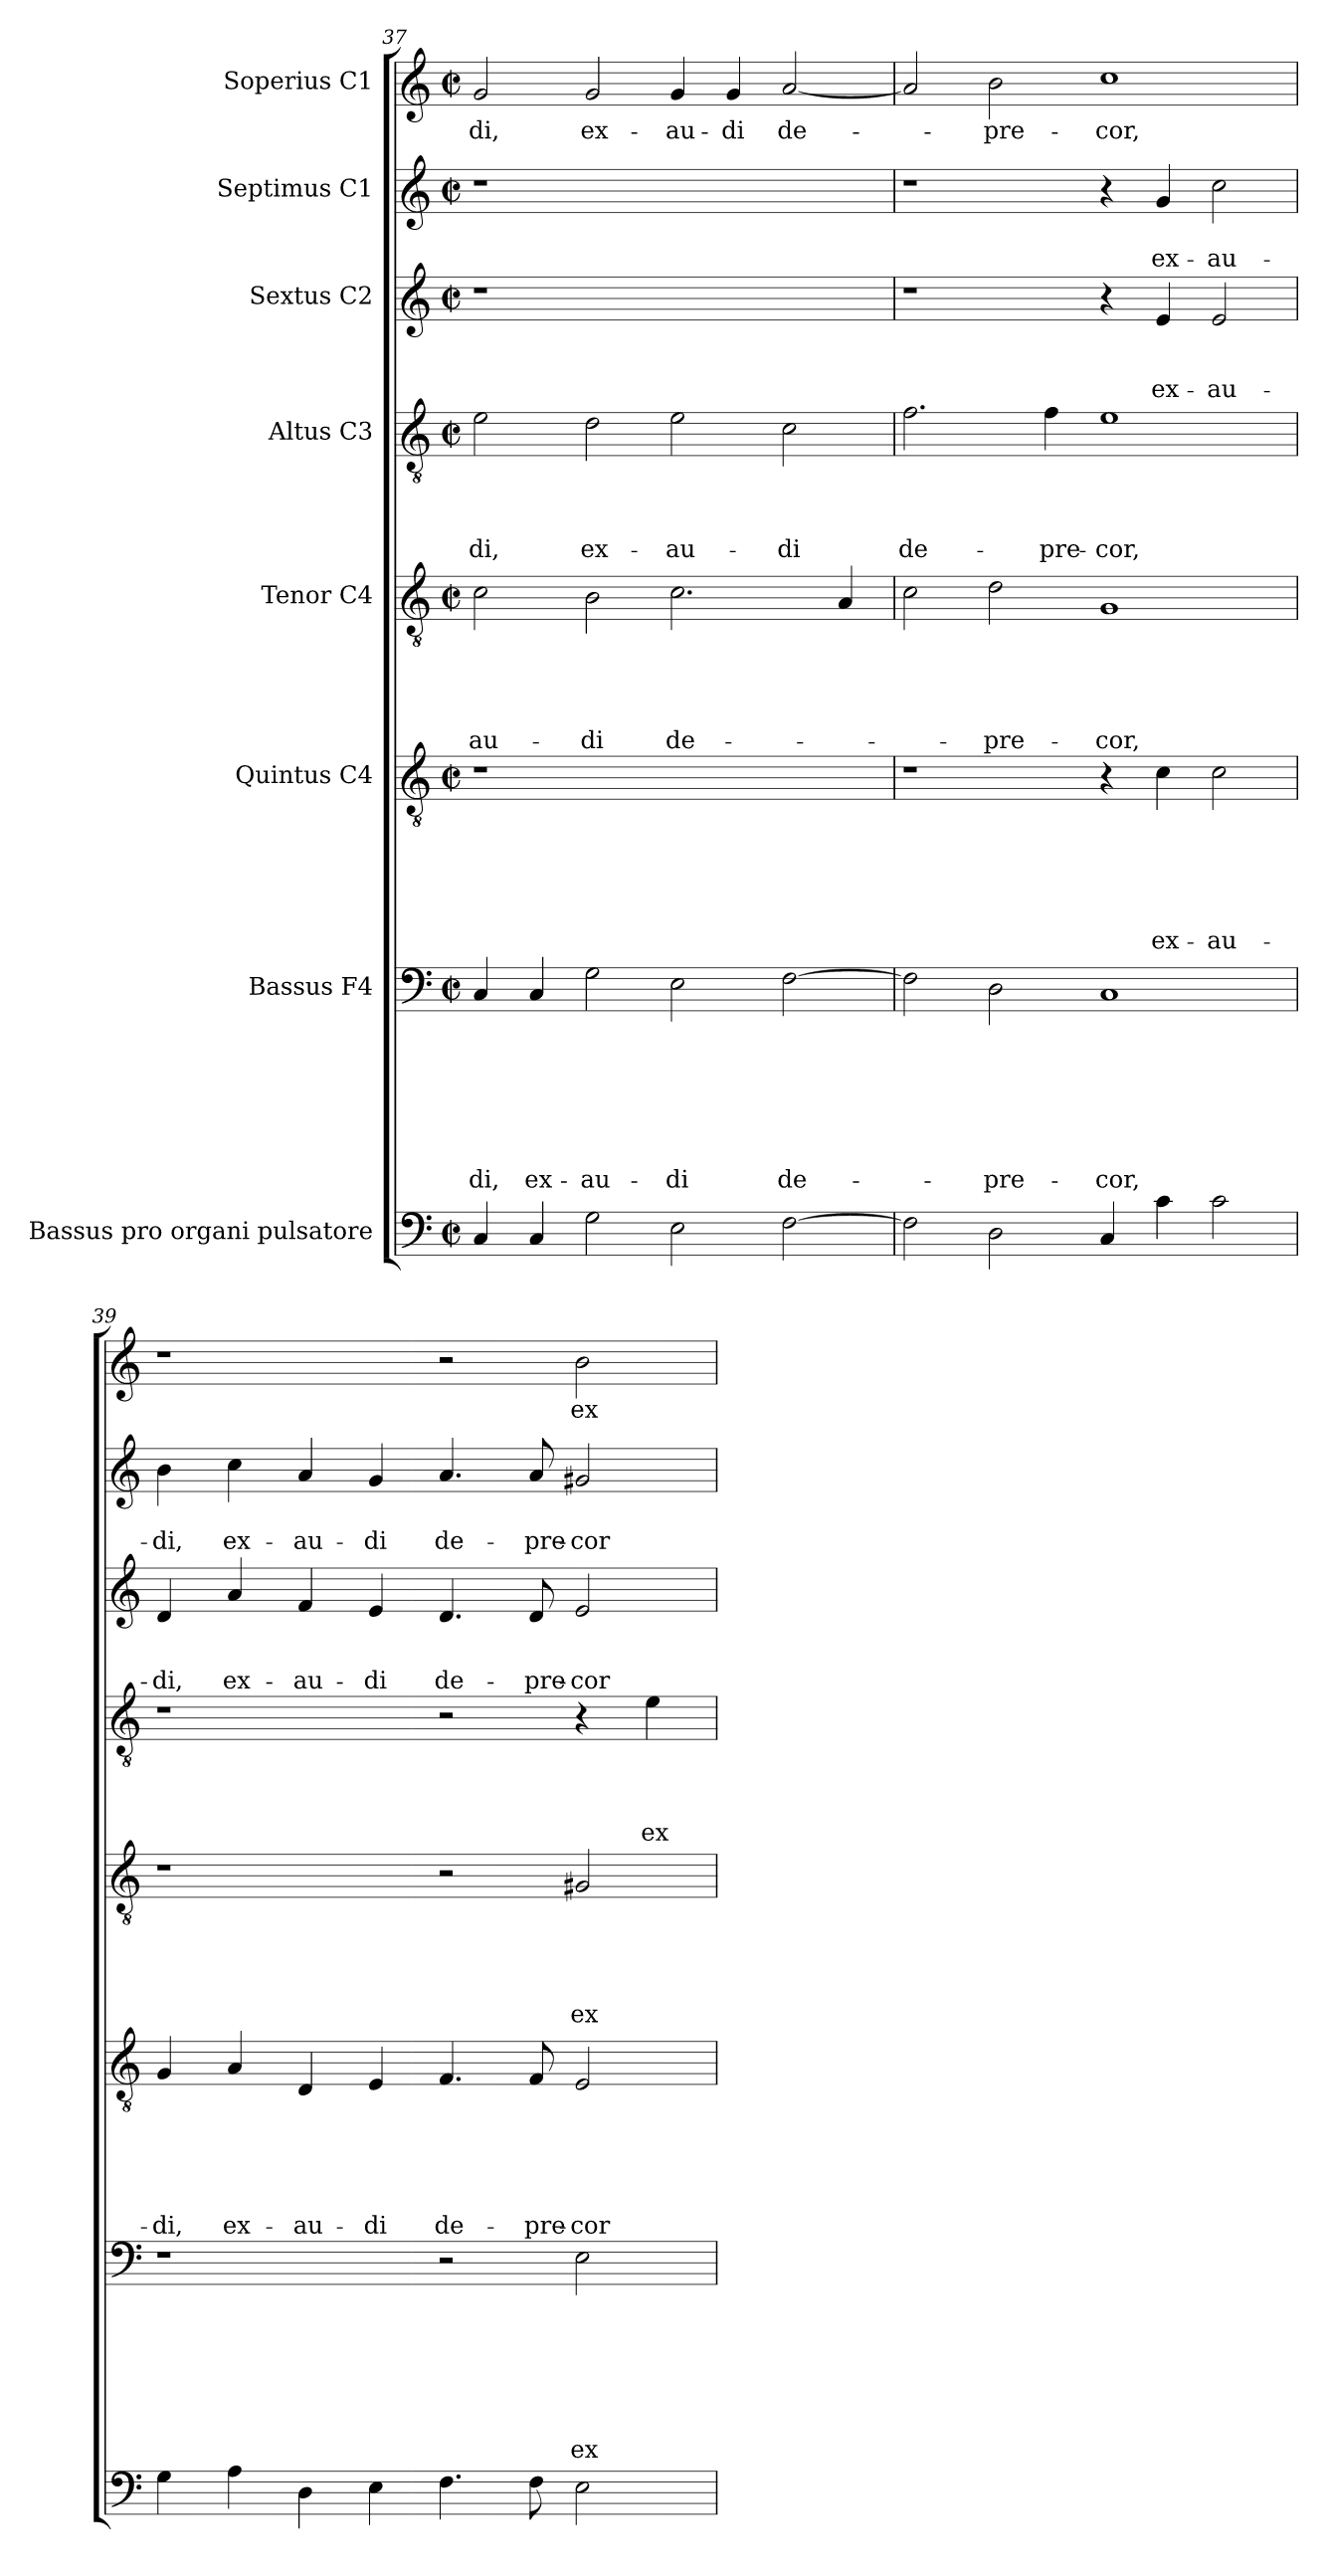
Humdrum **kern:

**kern	**kern	**text	**text	**text	**text	**text	**text	**text	**kern	**text	**text	**text	**text	**text	**text	**kern	**text	**text	**text	**text	**text	**kern	**text	**text	**text	**text	**kern	**text	**text	**text	**kern	**text	**text	**kern	**text
*part8	*part7	*part7	*part7	*part7	*part7	*part7	*part7	*part7	*part6	*part6	*part6	*part6	*part6	*part6	*part6	*part5	*part5	*part5	*part5	*part5	*part5	*part4	*part4	*part4	*part4	*part4	*part3	*part3	*part3	*part3	*part2	*part2	*part2	*part1	*part1
*staff8	*staff7	*staff7	*staff7	*staff7	*staff7	*staff7	*staff7	*staff7	*staff6	*staff6	*staff6	*staff6	*staff6	*staff6	*staff6	*staff5	*staff5	*staff5	*staff5	*staff5	*staff5	*staff4	*staff4	*staff4	*staff4	*staff4	*staff3	*staff3	*staff3	*staff3	*staff2	*staff2	*staff2	*staff1	*staff1
*I"Bassus pro organi pulsatore	*I"Bassus F4	*	*	*	*	*	*	*	*I"Quintus C4	*	*	*	*	*	*	*I"Tenor C4	*	*	*	*	*	*I"Altus C3	*	*	*	*	*I"Sextus C2	*	*	*	*I"Septimus C1	*	*	*I"Soperius C1	*
!!LO:PB:g=z
*clefF4	*clefF4	*	*	*	*	*	*	*	*clefGv2	*	*	*	*	*	*	*clefGv2	*	*	*	*	*	*clefGv2	*	*	*	*	*clefG2	*	*	*	*clefG2	*	*	*clefG2	*
*k[]	*k[]	*	*	*	*	*	*	*	*k[]	*	*	*	*	*	*	*k[]	*	*	*	*	*	*k[]	*	*	*	*	*k[]	*	*	*	*k[]	*	*	*k[]	*
*C:	*C:	*	*	*	*	*	*	*	*C:	*	*	*	*	*	*	*C:	*	*	*	*	*	*C:	*	*	*	*	*C:	*	*	*	*C:	*	*	*C:	*
*M2/2	*M2/2	*	*	*	*	*	*	*	*M2/2	*	*	*	*	*	*	*M2/2	*	*	*	*	*	*M2/2	*	*	*	*	*M2/2	*	*	*	*M2/2	*	*	*M2/2	*
*met(c|)	*met(c|)	*	*	*	*	*	*	*	*met(c|)	*	*	*	*	*	*	*met(c|)	*	*	*	*	*	*met(c|)	*	*	*	*	*met(c|)	*	*	*	*met(c|)	*	*	*met(c|)	*
=37	=37	=37	=37	=37	=37	=37	=37	=37	=37	=37	=37	=37	=37	=37	=37	=37	=37	=37	=37	=37	=37	=37	=37	=37	=37	=37	=37	=37	=37	=37	=37	=37	=37	=37	=37
4C/	4C/	.	.	.	.	.	.	-di,	1r	.	.	.	.	.	.	2c\	.	.	.	.	-au-	2e\	.	.	.	-di,	1r	.	.	.	1r	.	.	2g/	-di,
4C/	4C/	.	.	.	.	.	.	ex-	.	.	.	.	.	.	.	.	.	.	.	.	.	.	.	.	.	.	.	.	.	.	.	.	.	.	.
2G\	2G\	.	.	.	.	.	.	-au-	.	.	.	.	.	.	.	2B\	.	.	.	.	-di	2d\	.	.	.	ex-	.	.	.	.	.	.	.	2g/	ex-
2E\	2E\	.	.	.	.	.	.	-di	1ryy	.	.	.	.	.	.	2.c\	.	.	.	.	de-	2e\	.	.	.	-au-	1ryy	.	.	.	1ryy	.	.	4g/	-au-
.	.	.	.	.	.	.	.	.	.	.	.	.	.	.	.	.	.	.	.	.	.	.	.	.	.	.	.	.	.	.	.	.	.	4g/	-di
[2F\	[2F\	.	.	.	.	.	.	de-	.	.	.	.	.	.	.	.	.	.	.	.	.	2c\	.	.	.	-di	.	.	.	.	.	.	.	[2a/	de-
.	.	.	.	.	.	.	.	.	.	.	.	.	.	.	.	4A/	.	.	.	.	.	.	.	.	.	.	.	.	.	.	.	.	.	.	.
=38	=38	=38	=38	=38	=38	=38	=38	=38	=38	=38	=38	=38	=38	=38	=38	=38	=38	=38	=38	=38	=38	=38	=38	=38	=38	=38	=38	=38	=38	=38	=38	=38	=38	=38	=38
2F\]	2F\]	.	.	.	.	.	.	.	1r	.	.	.	.	.	.	2c\	.	.	.	.	.	2.f\	.	.	.	de-	1r	.	.	.	1r	.	.	2a/]	.
2D\	2D\	.	.	.	.	.	.	-pre-	.	.	.	.	.	.	.	2d\	.	.	.	.	-pre-	.	.	.	.	.	.	.	.	.	.	.	.	2b\	-pre-
.	.	.	.	.	.	.	.	.	.	.	.	.	.	.	.	.	.	.	.	.	.	4f\	.	.	.	-pre-	.	.	.	.	.	.	.	.	.
4C/	1C	.	.	.	.	.	.	-cor,	4r	.	.	.	.	.	.	1G	.	.	.	.	-cor,	1e	.	.	.	-cor,	4r	.	.	.	4r	.	.	1cc	-cor,
4c\	.	.	.	.	.	.	.	.	4c\	.	.	.	.	.	ex-	.	.	.	.	.	.	.	.	.	.	.	4e/	.	.	ex-	4g/	.	ex-	.	.
2c\	.	.	.	.	.	.	.	.	2c\	.	.	.	.	.	-au-	.	.	.	.	.	.	.	.	.	.	.	2e/	.	.	-au-	2cc\	.	-au-	.	.
=39	=39	=39	=39	=39	=39	=39	=39	=39	=39	=39	=39	=39	=39	=39	=39	=39	=39	=39	=39	=39	=39	=39	=39	=39	=39	=39	=39	=39	=39	=39	=39	=39	=39	=39	=39
4G\	1r	.	.	.	.	.	.	.	4G/	.	.	.	.	.	-di,	1r	.	.	.	.	.	1r	.	.	.	.	4d/	.	.	-di,	4b\	.	-di,	1r	.
4A\	.	.	.	.	.	.	.	.	4A/	.	.	.	.	.	ex-	.	.	.	.	.	.	.	.	.	.	.	4a/	.	.	ex-	4cc\	.	ex-	.	.
4D\	.	.	.	.	.	.	.	.	4D/	.	.	.	.	.	-au-	.	.	.	.	.	.	.	.	.	.	.	4f/	.	.	-au-	4a/	.	-au-	.	.
4E\	.	.	.	.	.	.	.	.	4E/	.	.	.	.	.	-di	.	.	.	.	.	.	.	.	.	.	.	4e/	.	.	-di	4g/	.	-di	.	.
4.F\	2r	.	.	.	.	.	.	.	4.F/	.	.	.	.	.	de-	2r	.	.	.	.	.	2r	.	.	.	.	4.d/	.	.	de-	4.a/	.	de-	2r	.
8F\	.	.	.	.	.	.	.	.	8F/	.	.	.	.	.	-pre-	.	.	.	.	.	.	.	.	.	.	.	8d/	.	.	-pre-	8a/	.	-pre-	.	.
2E\	2E\	.	.	.	.	.	.	ex-	2E/	.	.	.	.	.	-cor	2G#X/	.	.	.	.	ex-	4r	.	.	.	.	2e/	.	.	-cor	2g#X/	.	-cor	2b\	ex-
.	.	.	.	.	.	.	.	.	.	.	.	.	.	.	.	.	.	.	.	.	.	4e\	.	.	.	ex-	.	.	.	.	.	.	.	.	.
=	=	=	=	=	=	=	=	=	=	=	=	=	=	=	=	=	=	=	=	=	=	=	=	=	=	=	=	=	=	=	=	=	=	=	=
*-	*-	*-	*-	*-	*-	*-	*-	*-	*-	*-	*-	*-	*-	*-	*-	*-	*-	*-	*-	*-	*-	*-	*-	*-	*-	*-	*-	*-	*-	*-	*-	*-	*-	*-	*-
